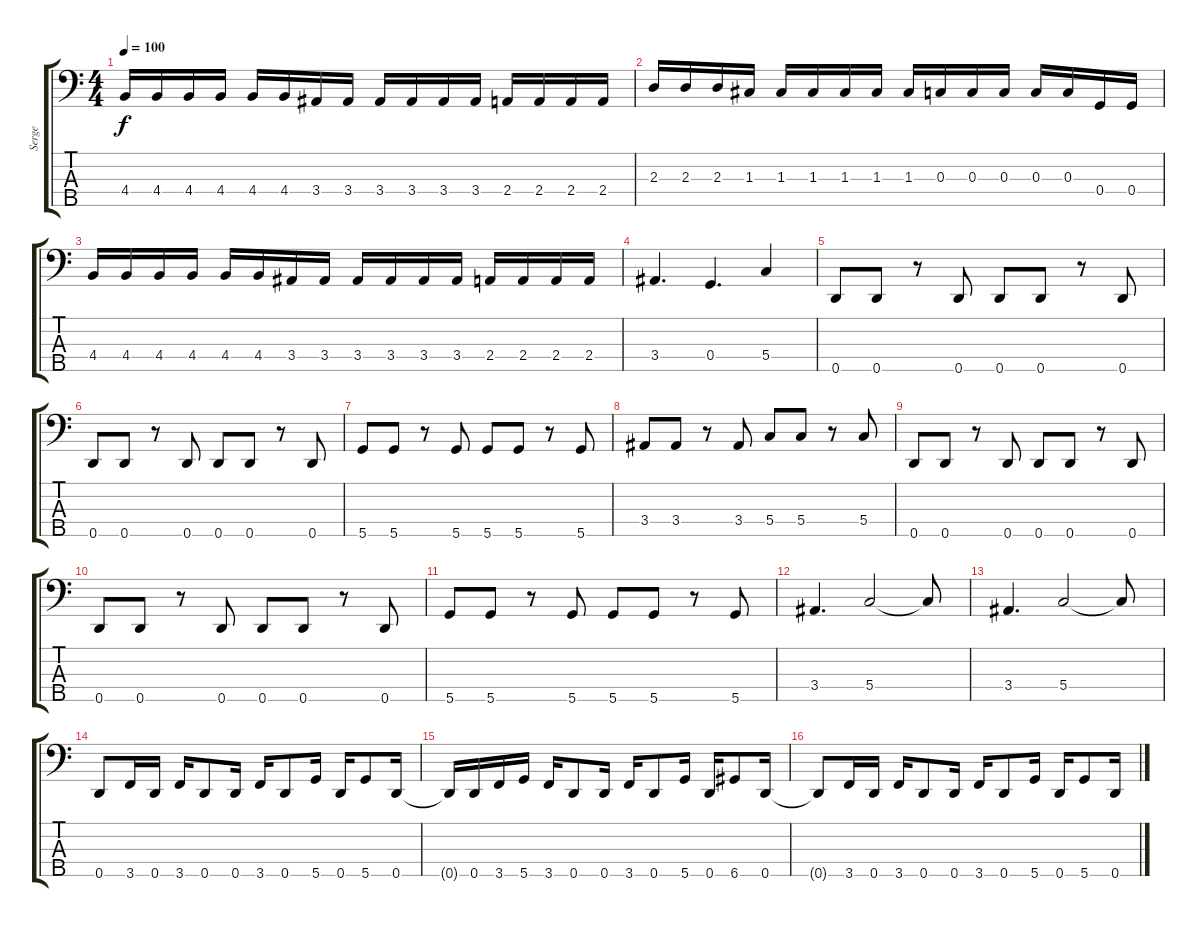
\track ("Serge" "Serge") {instrument electricbasspick}
\staff {score tabs}
\tuning (Bb2 F2 C2 G1 D1) {hide}
\ts (4 4)
\tempo 100
\clef f4
\ks c
4.4.16{dy f} 4.4.16 4.4.16 4.4.16 4.4.16 4.4.16 3.4.16 3.4.16 3.4.16 3.4.16 3.4.16 3.4.16 2.4.16 2.4.16 2.4.16 2.4.16 |
2.3.16 2.3.16 2.3.16 1.3.16 1.3.16 1.3.16 1.3.16 1.3.16 1.3.16 0.3.16 0.3.16 0.3.16 0.3.16 0.3.16 0.4.16 0.4.16 |
4.4.16 4.4.16 4.4.16 4.4.16 4.4.16 4.4.16 3.4.16 3.4.16 3.4.16 3.4.16 3.4.16 3.4.16 2.4.16 2.4.16 2.4.16 2.4.16 |
3.4.4{d} 0.4.4{d} 5.4.4 |
0.5.8 0.5.8 r.8 0.5.8 0.5.8 0.5.8 r.8 0.5.8 |
0.5.8 0.5.8 r.8 0.5.8 0.5.8 0.5.8 r.8 0.5.8 |
5.5.8 5.5.8 r.8 5.5.8 5.5.8 5.5.8 r.8 5.5.8 |
3.4.8 3.4.8 r.8 3.4.8 5.4.8 5.4.8 r.8 5.4.8 |
0.5.8 0.5.8 r.8 0.5.8 0.5.8 0.5.8 r.8 0.5.8 |
0.5.8 0.5.8 r.8 0.5.8 0.5.8 0.5.8 r.8 0.5.8 |
5.5.8 5.5.8 r.8 5.5.8 5.5.8 5.5.8 r.8 5.5.8 |
3.4.4{d} 5.4.2 5.4{t}.8 |
3.4.4{d} 5.4.2 5.4{t}.8 |
0.5.8 3.5.16 0.5.16 3.5.16 0.5.8 0.5.16 3.5.16 0.5.8 5.5.16 0.5.16 5.5.8 0.5.16 |
0.5{t}.16 0.5.16 3.5.16 5.5.16 3.5.16 0.5.8 0.5.16 3.5.16 0.5.8 5.5.16 0.5.16 6.5.8 0.5.16 |
0.5{t}.8 3.5.16 0.5.16 3.5.16 0.5.8 0.5.16 3.5.16 0.5.8 5.5.16 0.5.16 5.5.8 0.5.16
